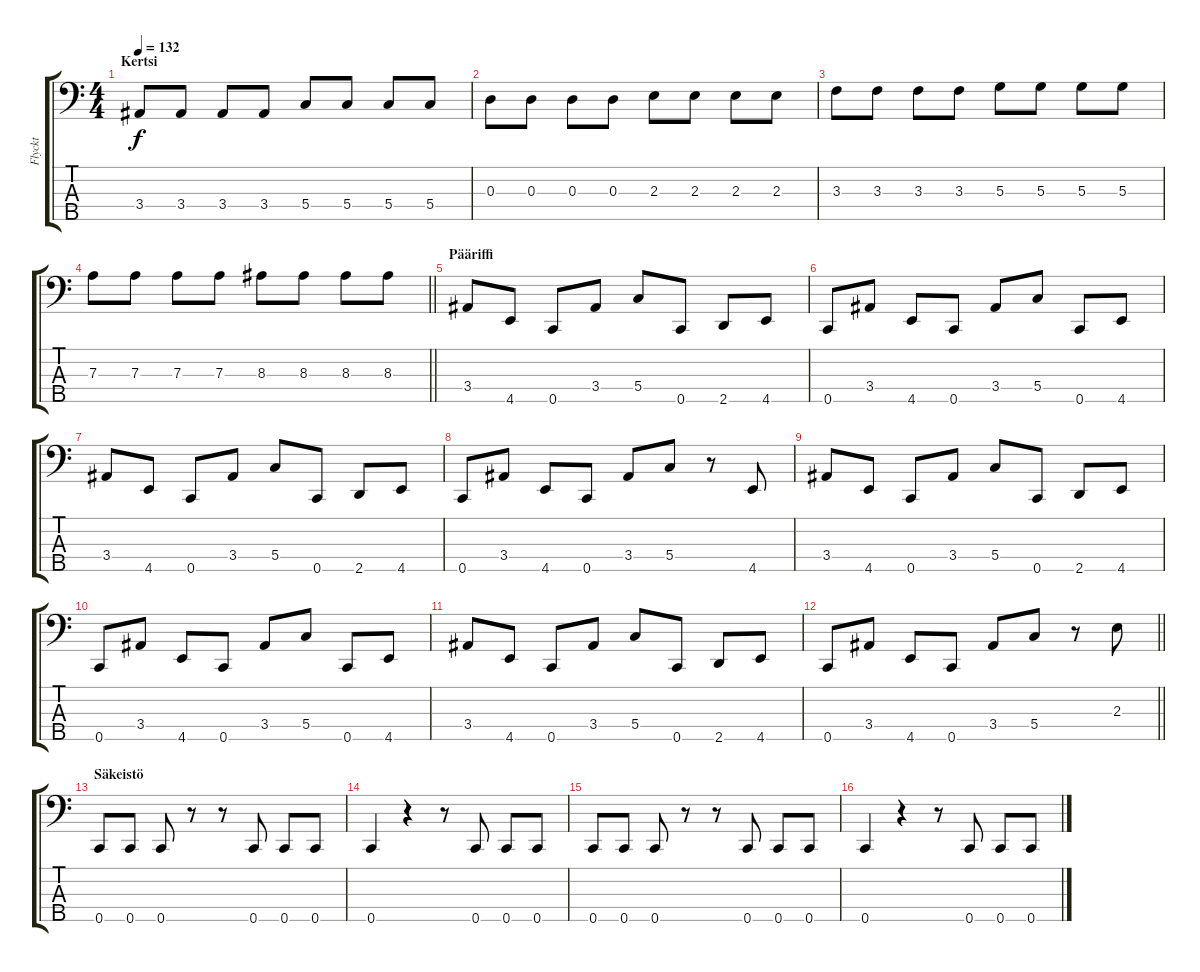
\track ("Flyckt" "Flyckt") {instrument electricbassfinger}
\staff {score tabs}
\tuning (C3 G2 D2 G1 C1) {hide}
\ts (4 4)
\section ("" "Kertsi")
\tempo 132
\clef f4
\ks c
3.4.8{dy f} 3.4.8 3.4.8 3.4.8 5.4.8 5.4.8 5.4.8 5.4.8 |
0.3.8 0.3.8 0.3.8 0.3.8 2.3.8 2.3.8 2.3.8 2.3.8 |
3.3.8 3.3.8 3.3.8 3.3.8 5.3.8 5.3.8 5.3.8 5.3.8 |
\barLineRight lightlight
7.3.8 7.3.8 7.3.8 7.3.8 8.3.8 8.3.8 8.3.8 8.3.8 |
\section ("" "Pääriffi")
3.4.8 4.5.8 0.5.8 3.4.8 5.4.8 0.5.8 2.5.8 4.5.8 |
0.5.8 3.4.8 4.5.8 0.5.8 3.4.8 5.4.8 0.5.8 4.5.8 |
3.4.8 4.5.8 0.5.8 3.4.8 5.4.8 0.5.8 2.5.8 4.5.8 |
0.5.8 3.4.8 4.5.8 0.5.8 3.4.8 5.4.8 r.8 4.5.8 |
3.4.8 4.5.8 0.5.8 3.4.8 5.4.8 0.5.8 2.5.8 4.5.8 |
0.5.8 3.4.8 4.5.8 0.5.8 3.4.8 5.4.8 0.5.8 4.5.8 |
3.4.8 4.5.8 0.5.8 3.4.8 5.4.8 0.5.8 2.5.8 4.5.8 |
\barLineRight lightlight
0.5.8 3.4.8 4.5.8 0.5.8 3.4.8 5.4.8 r.8 2.3.8 |
\section ("" "Säkeistö")
0.5.8 0.5.8 0.5.8 r.8 r.8 0.5.8 0.5.8 0.5.8 |
0.5.4 r.4 r.8 0.5.8 0.5.8 0.5.8 |
0.5.8 0.5.8 0.5.8 r.8 r.8 0.5.8 0.5.8 0.5.8 |
0.5.4 r.4 r.8 0.5.8 0.5.8 0.5.8
